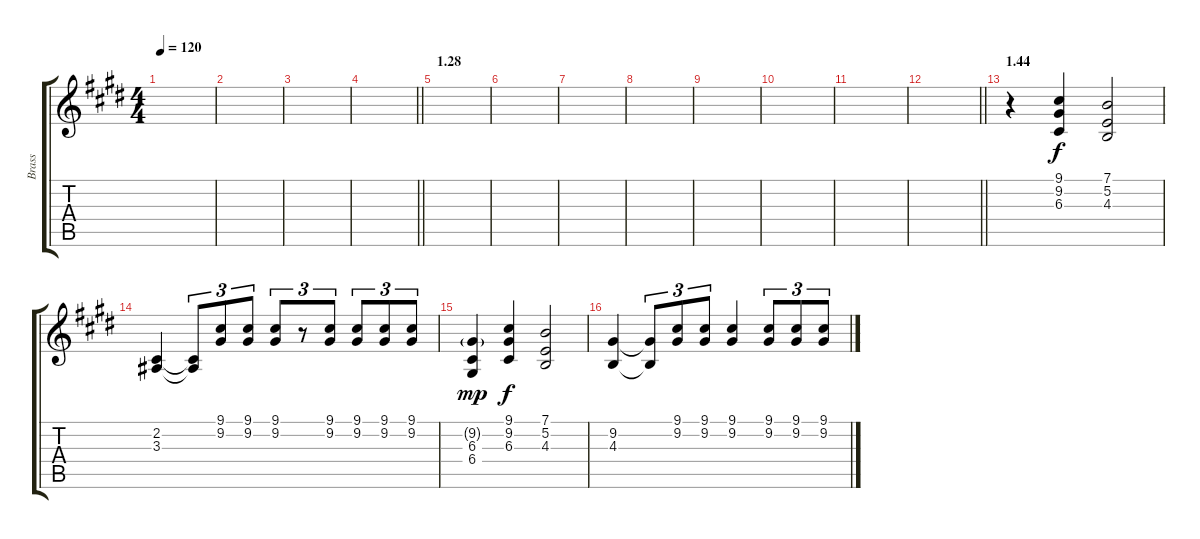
\track ("Brass" "Brass") {instrument brasssection}
\staff {score tabs}
\tuning (E4 B3 G3 D3 A2 E2) {hide}
\ts (4 4)
\tempo 120
\clef g2
\ks c#minor
|
|
|
\barLineRight lightlight
|
\section ("" "1.28")
|
|
|
|
|
|
|
\barLineRight lightlight
|
\section ("" "1.44")
r.4 (9.1 9.2 6.3).4 (7.1 5.2 4.3).2 |
(2.2 3.3).4 (2.2{t} 3.3{t}).8{tu (3 2)} (9.1 9.2).8{tu (3 2)} (9.1 9.2).8{tu (3 2)} (9.1 9.2).8{tu (3 2)} r.8{tu (3 2)} (9.1 9.2).8{tu (3 2)} (9.1 9.2).8{tu (3 2)} (9.1 9.2).8{tu (3 2)} (9.1 9.2).8{tu (3 2)} |
(9.2{g} 6.3 6.4).4{dy mp} (9.1 9.2 6.3).4{dy f} (7.1 5.2 4.3).2 |
(9.2 4.3).4 (9.2{t} 4.3{t}).8{tu (3 2)} (9.1 9.2).8{tu (3 2)} (9.1 9.2).8{tu (3 2)} (9.1 9.2).4 (9.1 9.2).8{tu (3 2)} (9.1 9.2).8{tu (3 2)} (9.1 9.2).8{tu (3 2)}
